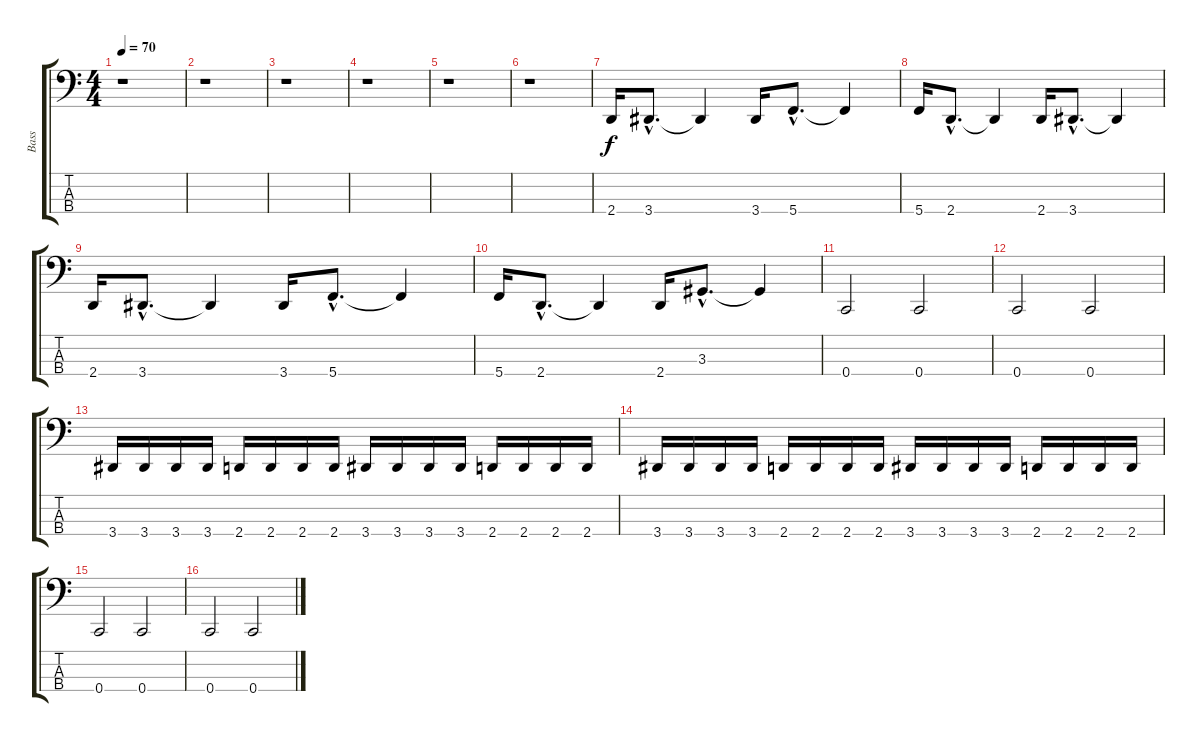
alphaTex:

\track ("Bass" "Bass") {instrument electricbassfinger}
\staff {score tabs}
\tuning (Eb2 Bb1 F1 C1) {hide}
\ts (4 4)
\tempo 70
\clef f4
\ks c
r.1{dy f} |
r.1 |
r.1 |
r.1 |
r.1 |
r.1 |
2.4.16 3.4{hac}.8{d} 3.4{t}.4 3.4.16 5.4{hac}.8{d} 5.4{t}.4 |
5.4.16 2.4{hac}.8{d} 2.4{t}.4 2.4.16 3.4{hac}.8{d} 3.4{t}.4 |
2.4.16 3.4{hac}.8{d} 3.4{t}.4 3.4.16 5.4{hac}.8{d} 5.4{t}.4 |
5.4.16 2.4{hac}.8{d} 2.4{t}.4 2.4.16 3.3{hac}.8{d} 3.3{t}.4 |
0.4.2 0.4.2 |
0.4.2 0.4.2 |
3.4.16 3.4.16 3.4.16 3.4.16 2.4.16 2.4.16 2.4.16 2.4.16 3.4.16 3.4.16 3.4.16 3.4.16 2.4.16 2.4.16 2.4.16 2.4.16 |
3.4.16 3.4.16 3.4.16 3.4.16 2.4.16 2.4.16 2.4.16 2.4.16 3.4.16 3.4.16 3.4.16 3.4.16 2.4.16 2.4.16 2.4.16 2.4.16 |
0.4.2 0.4.2 |
0.4.2 0.4.2
